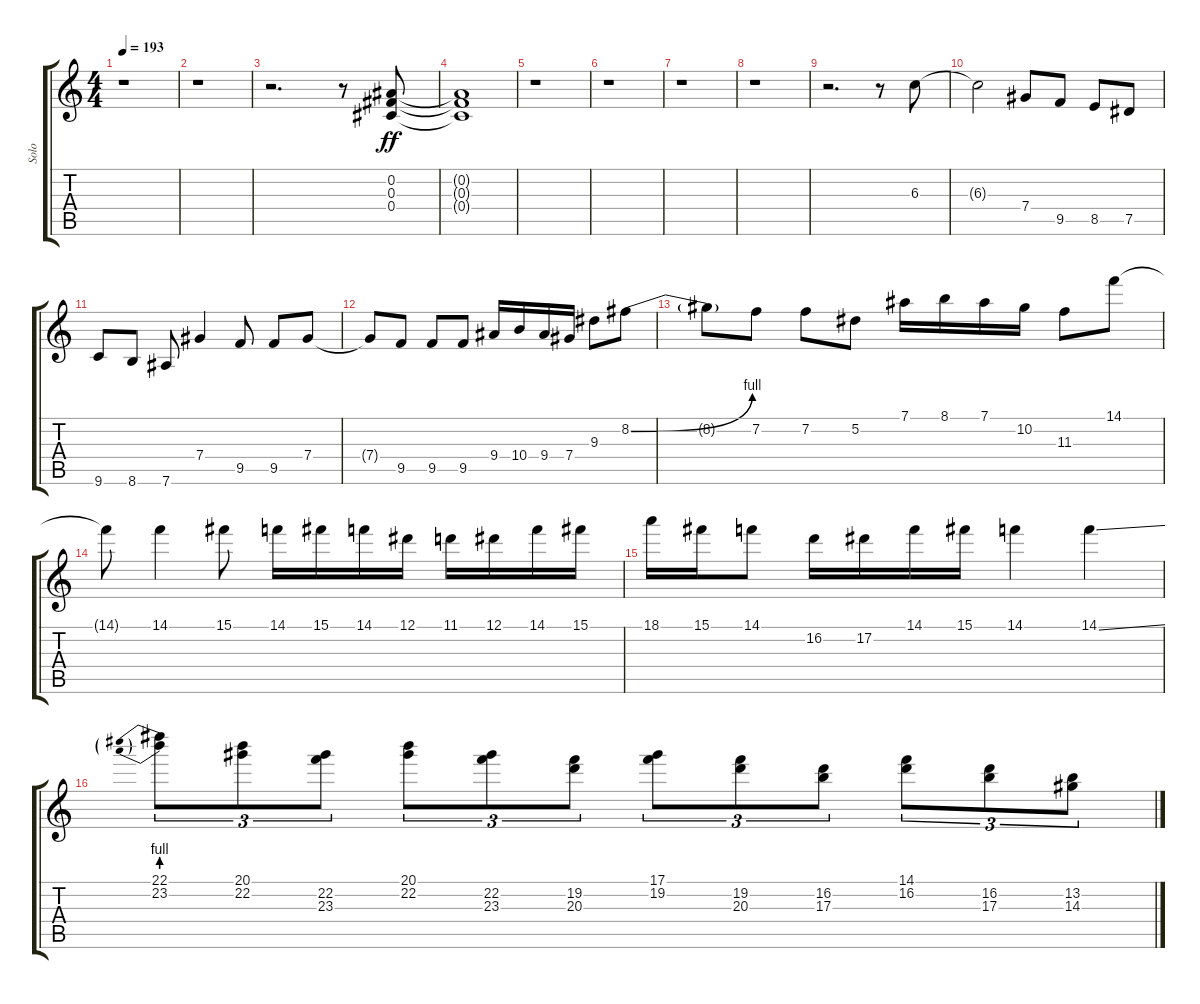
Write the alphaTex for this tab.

\track ("Solo" "Solo") {instrument distortionguitar}
\staff {score tabs}
\tuning (Eb4 Bb3 Gb3 Db3 Ab2 Eb2) {hide}
\ts (4 4)
\tempo 193
\clef g2
\ks c
r.1{dy ff} |
r.1 |
r.2{d} r.8 (0.2 0.3 0.4).8{instrument guitarharmonics} |
(0.2{t} 0.3{t} 0.4{t}).1 |
r.1 |
r.1 |
r.1 |
r.1 |
r.2{d} r.8 6.3.8{instrument distortionguitar} |
6.3{t}.2 7.4.8 9.5.8 8.5.8 7.5.8 |
9.6.8 8.6.8 7.6.8 7.4.4 9.5.8 9.5.8 7.4.8 |
7.4{t}.8 9.5.8 9.5.8 9.5.8 9.4.16 10.4.16 9.4.16 7.4.16 9.3.8 8.2{be (bend 0 0 60 4)}.8 |
8.2{t}.8 7.2.8 7.2.8 5.2.8 7.1.16 8.1.16 7.1.16 10.2.16 11.3.8 14.1.8 |
14.1{t}.8 14.1.4 15.1.8 14.1.16 15.1.16 14.1.16 12.1.16 11.1.16 12.1.16 14.1.16 15.1.16 |
18.1.16 15.1.16 14.1.8 16.2.16 17.2.16 14.1.16 15.1.16 14.1.4 14.1{ss}.4 |
(22.1{be (prebend 0 4 60 4)} 23.2{be (prebend 0 4 60 4)}).8{tu (3 2)} (20.1 22.2).8{tu (3 2)} (22.2 23.3).8{tu (3 2)} (20.1 22.2).8{tu (3 2)} (22.2 23.3).8{tu (3 2)} (19.2 20.3).8{tu (3 2)} (17.1 19.2).8{tu (3 2)} (19.2 20.3).8{tu (3 2)} (16.2 17.3).8{tu (3 2)} (14.1 16.2).8{tu (3 2)} (16.2 17.3).8{tu (3 2)} (13.2 14.3).8{tu (3 2)}
